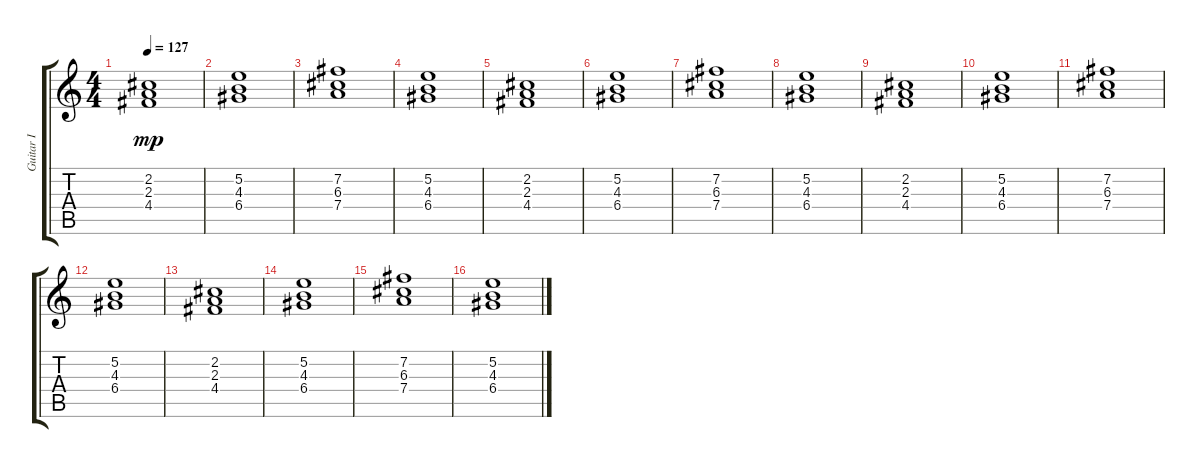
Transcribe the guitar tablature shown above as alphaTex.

\track ("Guitar I" "Guitar I") {instrument electricguitarclean}
\staff {score tabs}
\tuning (E4 B3 G3 D3 A2 E2) {hide}
\ts (4 4)
\tempo 127
\clef g2
\ks c
(2.2 2.3 4.4).1{dy mp} |
(5.2 4.3 6.4).1 |
(7.2 6.3 7.4).1 |
(5.2 4.3 6.4).1 |
(2.2 2.3 4.4).1 |
(5.2 4.3 6.4).1 |
(7.2 6.3 7.4).1 |
(5.2 4.3 6.4).1 |
(2.2 2.3 4.4).1 |
(5.2 4.3 6.4).1 |
(7.2 6.3 7.4).1 |
(5.2 4.3 6.4).1 |
(2.2 2.3 4.4).1 |
(5.2 4.3 6.4).1 |
(7.2 6.3 7.4).1 |
(5.2 4.3 6.4).1
